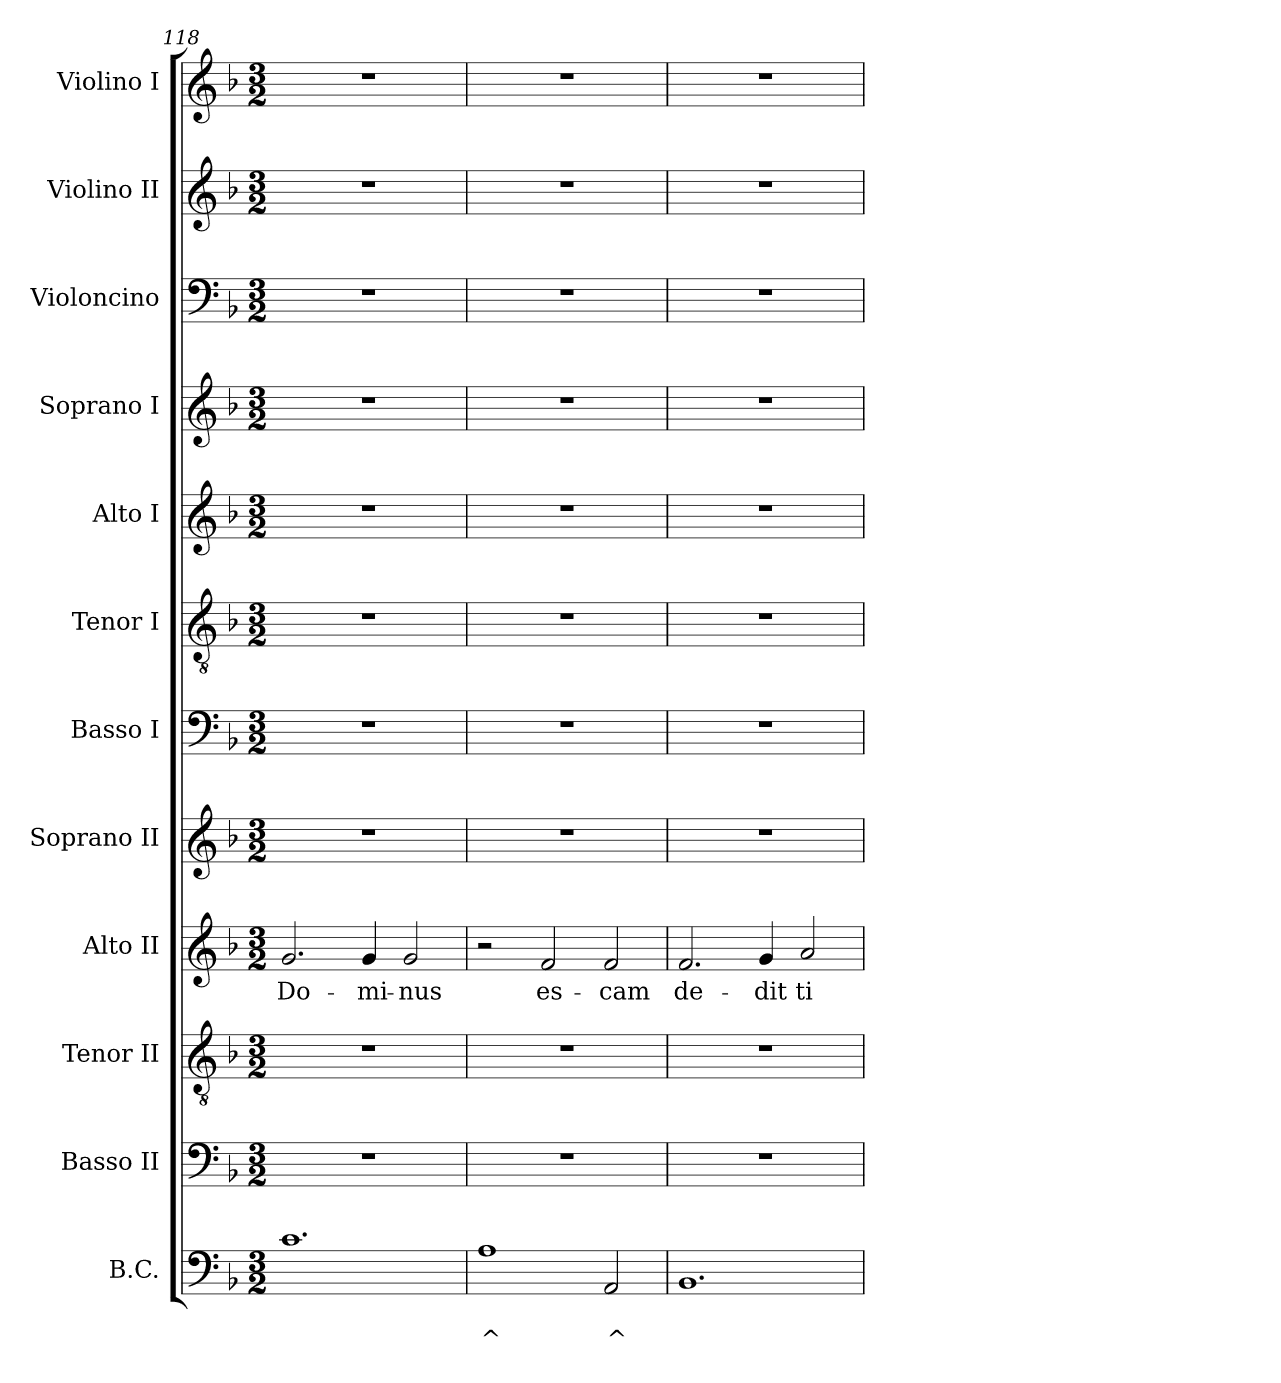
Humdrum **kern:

**kern	**text	**text	**kern	**kern	**kern	**text	**kern	**kern	**kern	**kern	**kern	**kern	**kern	**kern
*part12	*part12	*part12	*part11	*part10	*part9	*part9	*part8	*part7	*part6	*part5	*part4	*part3	*part2	*part1
*staff12	*staff12	*staff12	*staff11	*staff10	*staff9	*staff9	*staff8	*staff7	*staff6	*staff5	*staff4	*staff3	*staff2	*staff1
*I"B.C.	*	*	*I"Basso II	*I"Tenor II	*I"Alto II	*	*I"Soprano II	*I"Basso I	*I"Tenor I	*I"Alto I	*I"Soprano I	*I"Violoncino	*I"Violino II	*I"Violino I
*I'BC	*	*	*I'B 2	*I'T 2	*I'A 2	*	*I'S 2	*I'B 1	*I'T 1	*I'A 1	*I'S 1	*I'Vc.	*I'Vln. II	*I'Vln. I
*clefF4	*	*	*clefF4	*clefGv2	*clefG2	*	*clefG2	*clefF4	*clefGv2	*clefG2	*clefG2	*clefF4	*clefG2	*clefG2
*k[b-]	*	*	*k[b-]	*k[b-]	*k[b-]	*	*k[b-]	*k[b-]	*k[b-]	*k[b-]	*k[b-]	*k[b-]	*k[b-]	*k[b-]
*F:	*	*	*F:	*F:	*F:	*	*F:	*F:	*F:	*F:	*F:	*F:	*F:	*F:
*M3/2	*	*	*M3/2	*M3/2	*M3/2	*	*M3/2	*M3/2	*M3/2	*M3/2	*M3/2	*M3/2	*M3/2	*M3/2
=118	=118	=118	=118	=118	=118	=118	=118	=118	=118	=118	=118	=118	=118	=118
!	!	!	!	!	!	!LO:LY:b	!	!	!	!	!	!	!	!
1.c	.	.	1.r	1.r	2.g/	Do-	1.r	1.r	1.r	1.r	1.r	1.r	1.r	1.r
!	!	!	!	!	!	!LO:LY:b	!	!	!	!	!	!	!	!
.	.	.	.	.	4g/	-mi-	.	.	.	.	.	.	.	.
!	!	!	!	!	!	!LO:LY:b	!	!	!	!	!	!	!	!
.	.	.	.	.	2g/	-nus	.	.	.	.	.	.	.	.
=119	=119	=119	=119	=119	=119	=119	=119	=119	=119	=119	=119	=119	=119	=119
!	!	!LO:LY:b	!	!	!	!	!	!	!	!	!	!	!	!
1A	.	^	1.r	1.r	2r	.	1.r	1.r	1.r	1.r	1.r	1.r	1.r	1.r
!	!	!	!	!	!	!LO:LY:b	!	!	!	!	!	!	!	!
.	.	.	.	.	2f/	es-	.	.	.	.	.	.	.	.
!	!	!LO:LY:b	!	!	!	!	!	!	!	!	!	!	!	!
!	!	!	!	!	!	!LO:LY:b	!	!	!	!	!	!	!	!
2AA/	.	^	.	.	2f/	-cam	.	.	.	.	.	.	.	.
=120	=120	=120	=120	=120	=120	=120	=120	=120	=120	=120	=120	=120	=120	=120
!	!	!	!	!	!	!LO:LY:b	!	!	!	!	!	!	!	!
1.BB-	.	.	1.r	1.r	2.f/	de-	1.r	1.r	1.r	1.r	1.r	1.r	1.r	1.r
!	!	!	!	!	!	!LO:LY:b	!	!	!	!	!	!	!	!
.	.	.	.	.	4g/	-dit	.	.	.	.	.	.	.	.
!	!	!	!	!	!	!LO:LY:b	!	!	!	!	!	!	!	!
.	.	.	.	.	2a/	ti-	.	.	.	.	.	.	.	.
=	=	=	=	=	=	=	=	=	=	=	=	=	=	=
*-	*-	*-	*-	*-	*-	*-	*-	*-	*-	*-	*-	*-	*-	*-
